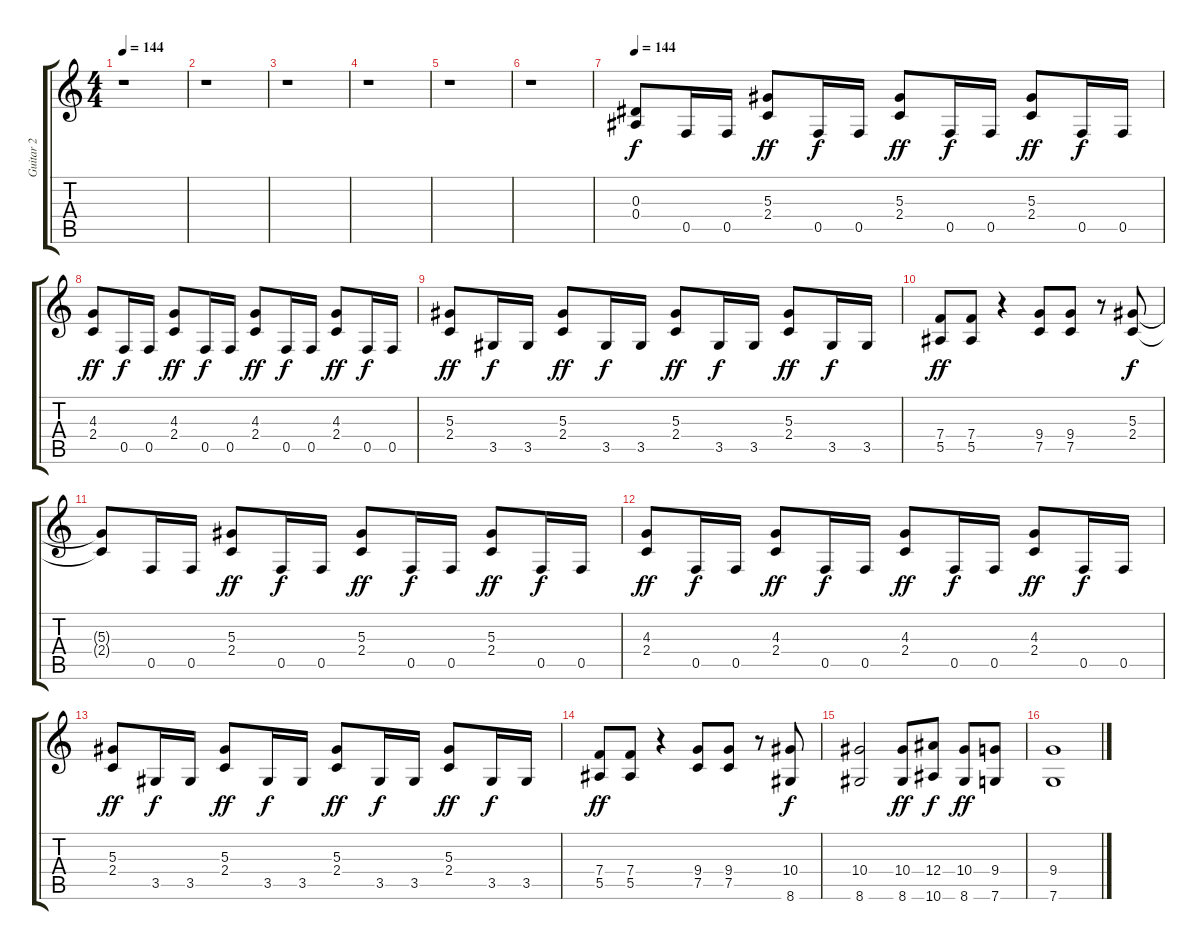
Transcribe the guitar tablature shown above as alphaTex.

\track ("Guitar 2" "Guitar 2") {instrument overdrivenguitar}
\staff {score tabs}
\tuning (C4 G3 Eb3 Bb2 F2 C2) {hide}
\ts (4 4)
\tempo 144
\clef g2
\ks c
r.1{dy ff} |
r.1 |
r.1 |
r.1 |
r.1 |
r.1 |
\tempo 144
(0.3 0.4).8{dy f} 0.5.16 0.5.16 (5.3 2.4).8{dy ff} 0.5.16{dy f} 0.5.16 (5.3 2.4).8{dy ff} 0.5.16{dy f} 0.5.16 (5.3 2.4).8{dy ff} 0.5.16{dy f} 0.5.16 |
(4.3 2.4).8{dy ff} 0.5.16{dy f} 0.5.16 (4.3 2.4).8{dy ff} 0.5.16{dy f} 0.5.16 (4.3 2.4).8{dy ff} 0.5.16{dy f} 0.5.16 (4.3 2.4).8{dy ff} 0.5.16{dy f} 0.5.16 |
(5.3 2.4).8{dy ff} 3.5.16{dy f} 3.5.16 (5.3 2.4).8{dy ff} 3.5.16{dy f} 3.5.16 (5.3 2.4).8{dy ff} 3.5.16{dy f} 3.5.16 (5.3 2.4).8{dy ff} 3.5.16{dy f} 3.5.16 |
(7.4 5.5).8{dy ff} (7.4 5.5).8 r.4 (9.4 7.5).8 (9.4 7.5).8 r.8 (5.3 2.4).8{dy f} |
(5.3{t} 2.4{t}).8 0.5.16 0.5.16 (5.3 2.4).8{dy ff} 0.5.16{dy f} 0.5.16 (5.3 2.4).8{dy ff} 0.5.16{dy f} 0.5.16 (5.3 2.4).8{dy ff} 0.5.16{dy f} 0.5.16 |
(4.3 2.4).8{dy ff} 0.5.16{dy f} 0.5.16 (4.3 2.4).8{dy ff} 0.5.16{dy f} 0.5.16 (4.3 2.4).8{dy ff} 0.5.16{dy f} 0.5.16 (4.3 2.4).8{dy ff} 0.5.16{dy f} 0.5.16 |
(5.3 2.4).8{dy ff} 3.5.16{dy f} 3.5.16 (5.3 2.4).8{dy ff} 3.5.16{dy f} 3.5.16 (5.3 2.4).8{dy ff} 3.5.16{dy f} 3.5.16 (5.3 2.4).8{dy ff} 3.5.16{dy f} 3.5.16 |
(7.4 5.5).8{dy ff} (7.4 5.5).8 r.4 (9.4 7.5).8 (9.4 7.5).8 r.8 (10.4 8.6).8{dy f} |
(10.4 8.6).2 (10.4 8.6).8{dy ff} (12.4 10.6).8{dy f} (10.4 8.6).8{dy ff} (9.4 7.6).8 |
(9.4 7.6).1
